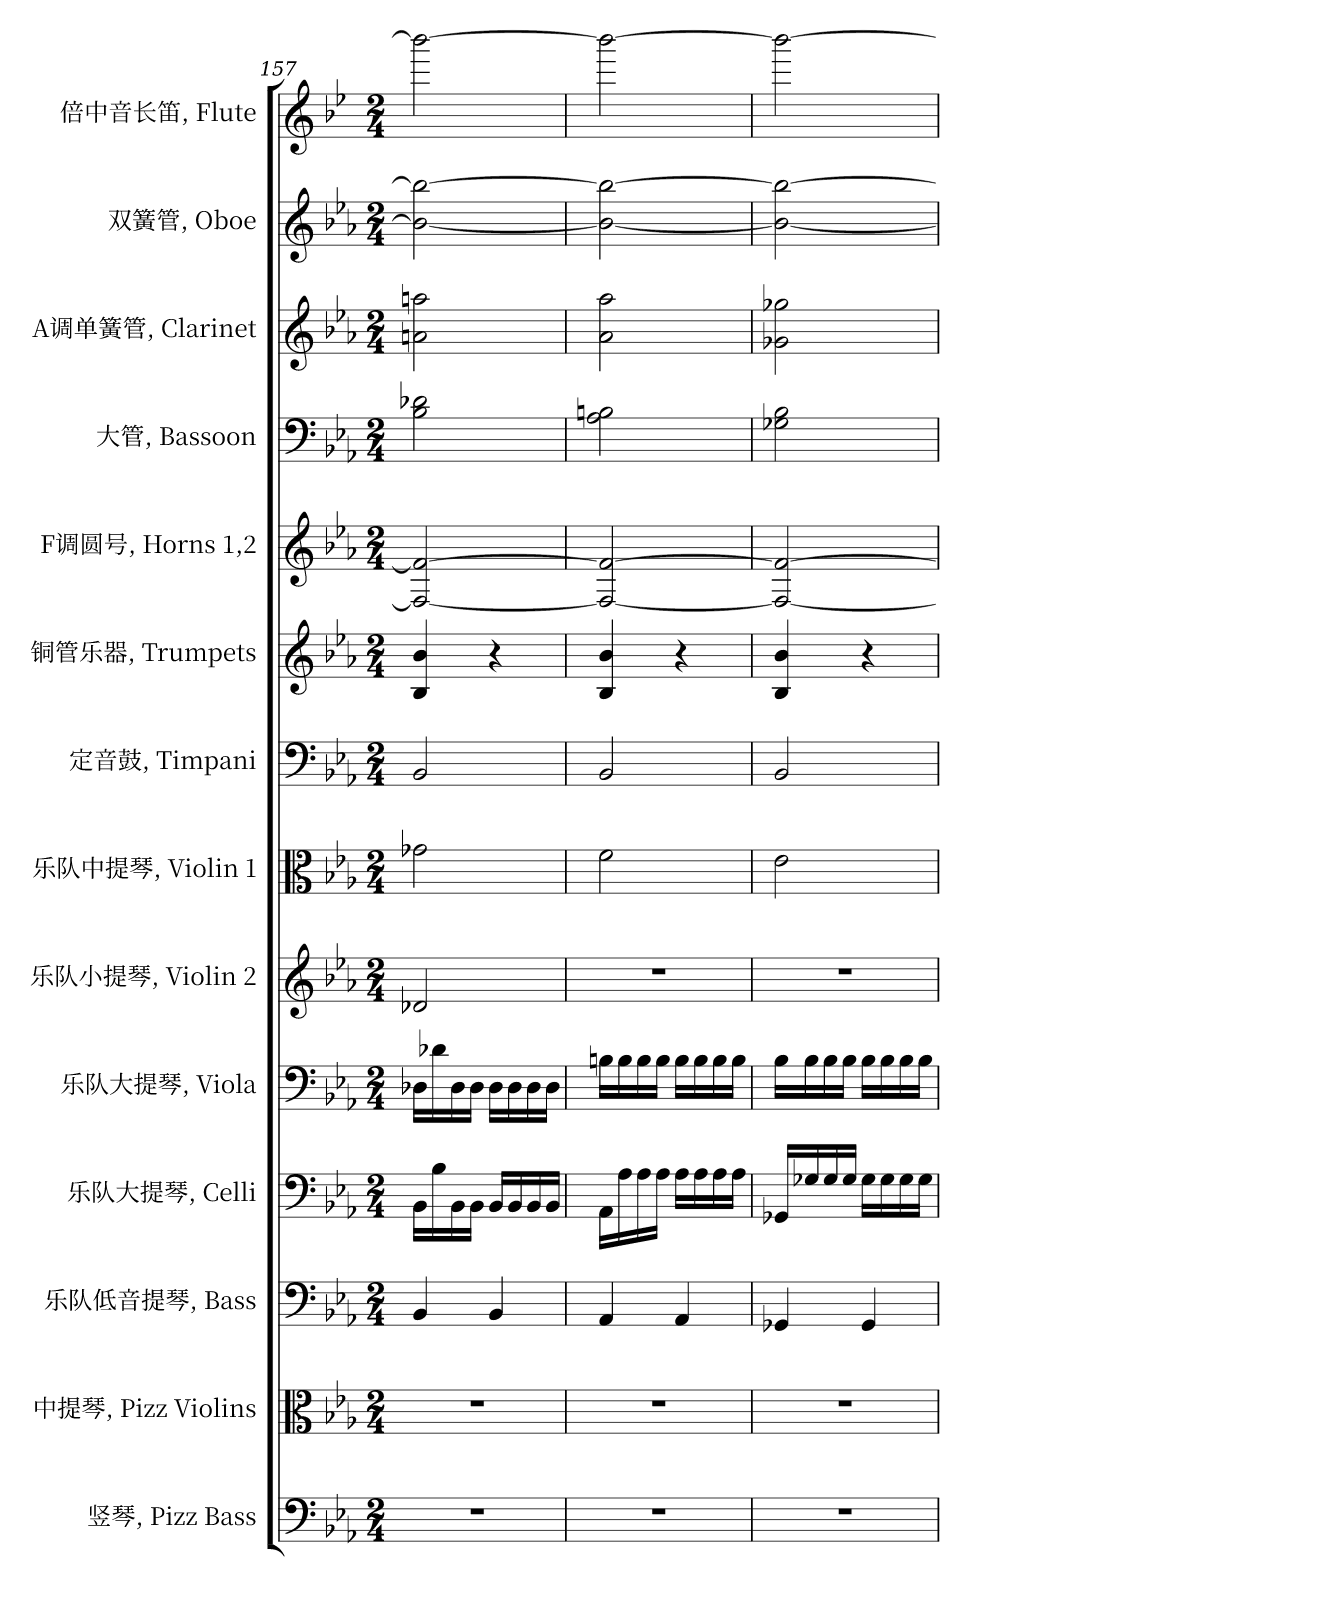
**kern	**kern	**kern	**kern	**kern	**kern	**kern	**kern	**kern	**kern	**kern	**kern	**kern	**kern
*part14	*part13	*part12	*part11	*part10	*part9	*part8	*part7	*part6	*part5	*part4	*part3	*part2	*part1
*staff14	*staff13	*staff12	*staff11	*staff10	*staff9	*staff8	*staff7	*staff6	*staff5	*staff4	*staff3	*staff2	*staff1
*I"竖琴, Pizz Bass	*I"中提琴, Pizz Violins	*I"乐队低音提琴, Bass	*I"乐队大提琴, Celli	*I"乐队大提琴, Viola	*I"乐队小提琴, Violin 2	*I"乐队中提琴, Violin 1	*I"定音鼓, Timpani	*I"铜管乐器, Trumpets	*I"F调圆号, Horns 1,2	*I"大管, Bassoon	*I"A调单簧管, Clarinet	*I"双簧管, Oboe	*I"倍中音长笛, Flute
*	*	*	*	*	*	*	*I'Timp.	*	*I'F Hn.	*I'Bsn.	*I'A Cl.	*I'Ob.	*
!!LO:PB:g=z
*clefF4	*clefC3	*clefF4	*clefF4	*clefF4	*clefG2	*clefC3	*clefF4	*clefG2	*clefG2	*clefF4	*clefG2	*clefG2	*clefG2
*	*	*ITrd7c12	*	*	*	*	*	*	*ITrd4c7	*	*ITrd2c3	*	*ITrd10c17
*k[b-e-a-]	*k[b-e-a-]	*k[b-e-a-]	*k[b-e-a-]	*k[b-e-a-]	*k[b-e-a-]	*k[b-e-a-]	*k[b-e-a-]	*k[b-e-a-]	*k[b-e-a-d-]	*k[b-e-a-]	*k[]	*k[b-e-a-]	*k[b-e-]
*M2/4	*M2/4	*M2/4	*M2/4	*M2/4	*M2/4	*M2/4	*M2/4	*M2/4	*M2/4	*M2/4	*M2/4	*M2/4	*M2/4
=157	=157	=157	=157	=157	=157	=157	=157	=157	=157	=157	=157	=157	=157
2r	2r	4BBB-/	16BB-\LL	16D-X\LL	2d-X/	2g-X\	2BB-/	4B-/ 4b-/	2BB-/_ 2B-/_	2B-\ 2d-X\	2f#X\ 2ff#X\	2b-\_ 2bb-\_	2bb-\_
.	.	.	16B-\	16d-X\	.	.	.	.	.	.	.	.	.
.	.	.	16BB-\	16D-\	.	.	.	.	.	.	.	.	.
.	.	.	16BB-\JJ	16D-\JJ	.	.	.	.	.	.	.	.	.
.	.	4BBB-/	16BB-/LL	16D-\LL	.	.	.	4r	.	.	.	.	.
.	.	.	16BB-/	16D-\	.	.	.	.	.	.	.	.	.
.	.	.	16BB-/	16D-\	.	.	.	.	.	.	.	.	.
.	.	.	16BB-/JJ	16D-\JJ	.	.	.	.	.	.	.	.	.
=158	=158	=158	=158	=158	=158	=158	=158	=158	=158	=158	=158	=158	=158
2r	2r	4AAA-/	16AA-\LL	16Bn\LL	2r	2f\	2BB-/	4B-/ 4b-/	2BB-/_ 2B-/_	2A-\ 2Bn\	2f\ 2ff\	2b-\_ 2bb-\_	2bb-\_
.	.	.	16A-\	16B\	.	.	.	.	.	.	.	.	.
.	.	.	16A-\	16B\	.	.	.	.	.	.	.	.	.
.	.	.	16A-\JJ	16B\JJ	.	.	.	.	.	.	.	.	.
.	.	4AAA-/	16A-\LL	16B\LL	.	.	.	4r	.	.	.	.	.
.	.	.	16A-\	16B\	.	.	.	.	.	.	.	.	.
.	.	.	16A-\	16B\	.	.	.	.	.	.	.	.	.
.	.	.	16A-\JJ	16B\JJ	.	.	.	.	.	.	.	.	.
=159	=159	=159	=159	=159	=159	=159	=159	=159	=159	=159	=159	=159	=159
2r	2r	4GGG-X/	16GG-X/LL	16B-\LL	2r	2e-\	2BB-/	4B-/ 4b-/	2BB-/_ 2B-/_	2G-X\ 2B-\	2e-X\ 2ee-X\	2b-\_ 2bb-\_	2bb-\_
.	.	.	16G-X/	16B-\	.	.	.	.	.	.	.	.	.
.	.	.	16G-/	16B-\	.	.	.	.	.	.	.	.	.
.	.	.	16G-/JJ	16B-\JJ	.	.	.	.	.	.	.	.	.
.	.	4GGG-/	16G-\LL	16B-\LL	.	.	.	4r	.	.	.	.	.
.	.	.	16G-\	16B-\	.	.	.	.	.	.	.	.	.
.	.	.	16G-\	16B-\	.	.	.	.	.	.	.	.	.
.	.	.	16G-\JJ	16B-\JJ	.	.	.	.	.	.	.	.	.
=	=	=	=	=	=	=	=	=	=	=	=	=	=
*-	*-	*-	*-	*-	*-	*-	*-	*-	*-	*-	*-	*-	*-
